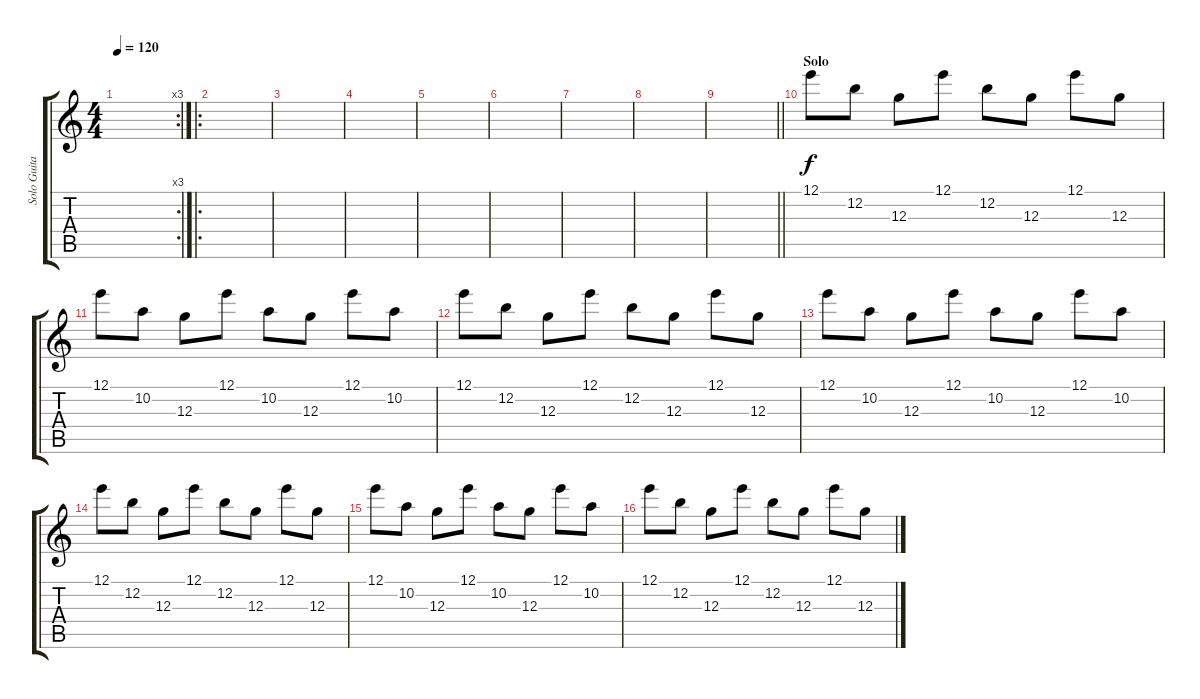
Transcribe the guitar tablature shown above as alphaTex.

\track ("Solo Guitar" "Solo Guita") {instrument electricguitarclean}
\staff {score tabs}
\tuning (E4 B3 G3 D3 A2 E2) {hide}
\rc 3
\ts (4 4)
\tempo 120
\clef g2
\ks c
|
\ro
|
|
|
|
|
|
|
\barLineRight lightlight
|
\section ("" "Solo")
12.1.8 12.2.8 12.3.8 12.1.8 12.2.8 12.3.8 12.1.8 12.3.8 |
12.1.8 10.2.8 12.3.8 12.1.8 10.2.8 12.3.8 12.1.8 10.2.8 |
12.1.8 12.2.8 12.3.8 12.1.8 12.2.8 12.3.8 12.1.8 12.3.8 |
12.1.8 10.2.8 12.3.8 12.1.8 10.2.8 12.3.8 12.1.8 10.2.8 |
12.1.8 12.2.8 12.3.8 12.1.8 12.2.8 12.3.8 12.1.8 12.3.8 |
12.1.8 10.2.8 12.3.8 12.1.8 10.2.8 12.3.8 12.1.8 10.2.8 |
12.1.8 12.2.8 12.3.8 12.1.8 12.2.8 12.3.8 12.1.8 12.3.8
